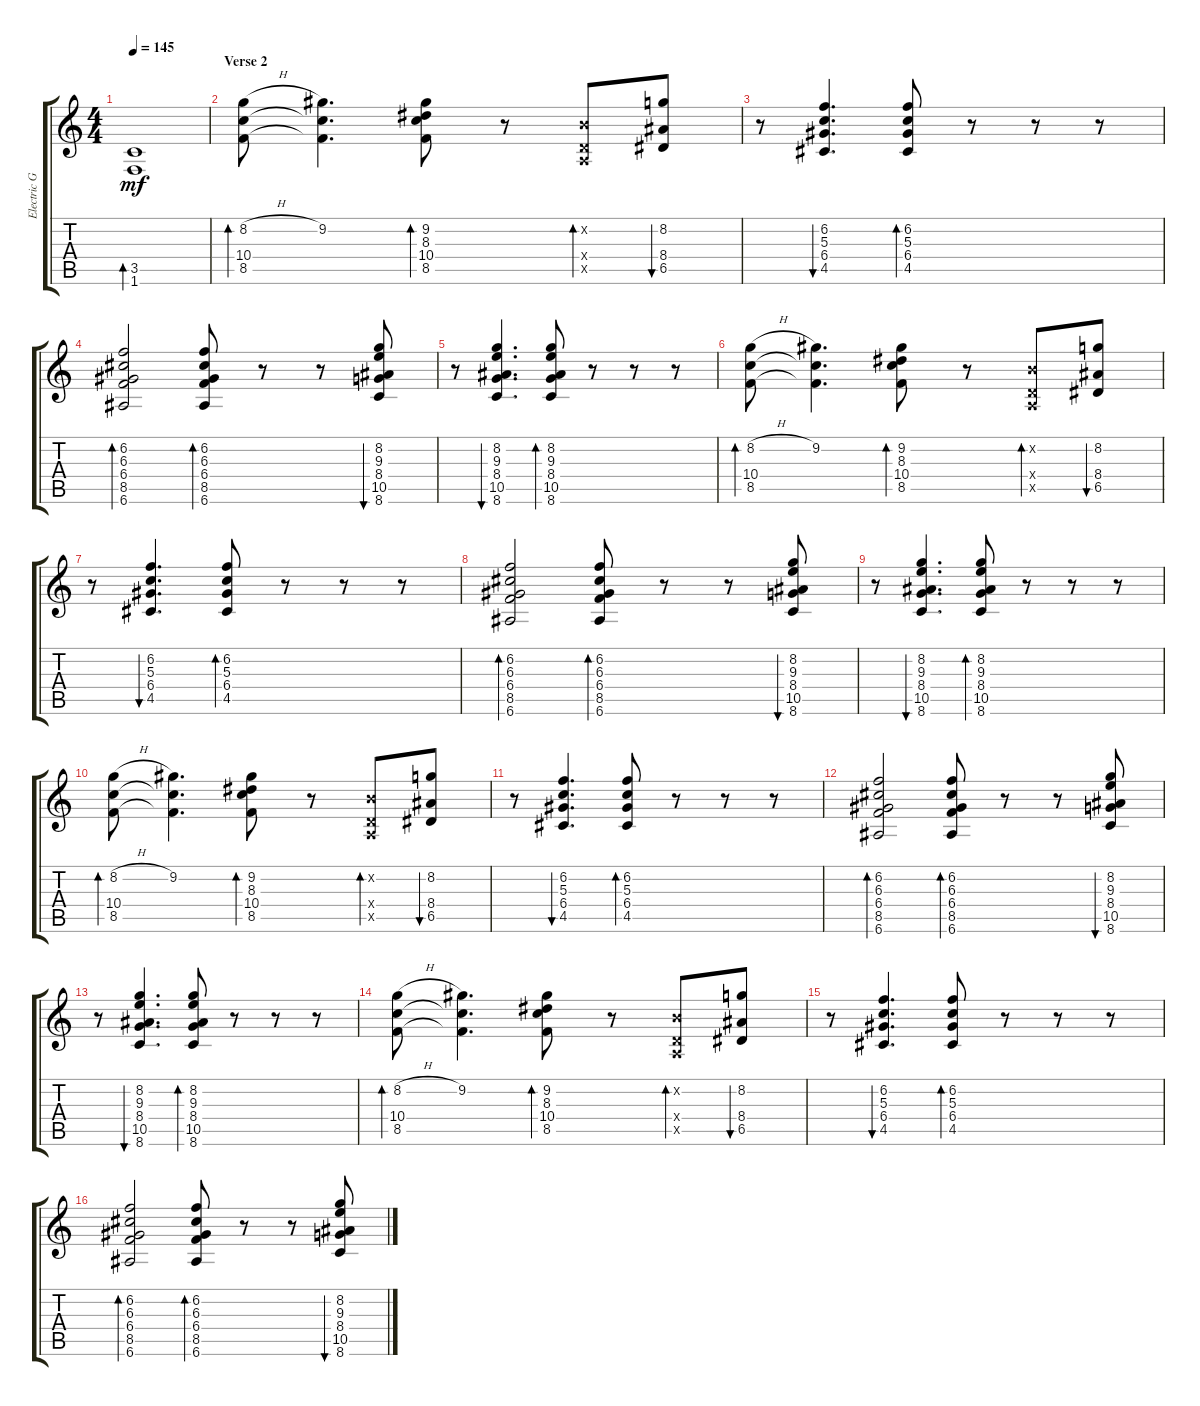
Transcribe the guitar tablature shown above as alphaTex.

\track ("Electric Guitar" "Electric G") {instrument electricguitarclean}
\staff {score tabs}
\tuning (E4 B3 G3 D3 A2 E2) {hide}
\ts (4 4)
\tempo 145
\clef g2
\ks c
(3.5 1.6).1{bd 30 dy mf} |
\section ("" "Verse 2")
(8.2{h} 10.4 8.5).8{bd 30} (9.2 10.4{t} 8.5{t}).4{d} (9.2 8.3 10.4 8.5).8{bd 30} r.8 (0.2{x} 0.4{x} 0.5{x}).8{bd 30} (8.2 8.4 6.5).8{bu 30} |
r.8 (6.2 5.3 6.4 4.5).4{d bu 30} (6.2 5.3 6.4 4.5).8{bd 30} r.8 r.8 r.8 |
(6.2 6.3 6.4 8.5 6.6).2{bd 30} (6.2 6.3 6.4 8.5 6.6).8{bd 30} r.8 r.8 (8.2 9.3 8.4 10.5 8.6).8{bu 30} |
r.8 (8.2 9.3 8.4 10.5 8.6).4{d bu 30} (8.2 9.3 8.4 10.5 8.6).8{bd 30} r.8 r.8 r.8 |
(8.2{h} 10.4 8.5).8{bd 30} (9.2 10.4{t} 8.5{t}).4{d} (9.2 8.3 10.4 8.5).8{bd 30} r.8 (0.2{x} 0.4{x} 0.5{x}).8{bd 30} (8.2 8.4 6.5).8{bu 30} |
r.8 (6.2 5.3 6.4 4.5).4{d bu 30} (6.2 5.3 6.4 4.5).8{bd 30} r.8 r.8 r.8 |
(6.2 6.3 6.4 8.5 6.6).2{bd 30} (6.2 6.3 6.4 8.5 6.6).8{bd 30} r.8 r.8 (8.2 9.3 8.4 10.5 8.6).8{bu 30} |
r.8 (8.2 9.3 8.4 10.5 8.6).4{d bu 30} (8.2 9.3 8.4 10.5 8.6).8{bd 30} r.8 r.8 r.8 |
(8.2{h} 10.4 8.5).8{bd 30} (9.2 10.4{t} 8.5{t}).4{d} (9.2 8.3 10.4 8.5).8{bd 30} r.8 (0.2{x} 0.4{x} 0.5{x}).8{bd 30} (8.2 8.4 6.5).8{bu 30} |
r.8 (6.2 5.3 6.4 4.5).4{d bu 30} (6.2 5.3 6.4 4.5).8{bd 30} r.8 r.8 r.8 |
(6.2 6.3 6.4 8.5 6.6).2{bd 30} (6.2 6.3 6.4 8.5 6.6).8{bd 30} r.8 r.8 (8.2 9.3 8.4 10.5 8.6).8{bu 30} |
r.8 (8.2 9.3 8.4 10.5 8.6).4{d bu 30} (8.2 9.3 8.4 10.5 8.6).8{bd 30} r.8 r.8 r.8 |
(8.2{h} 10.4 8.5).8{bd 30} (9.2 10.4{t} 8.5{t}).4{d} (9.2 8.3 10.4 8.5).8{bd 30} r.8 (0.2{x} 0.4{x} 0.5{x}).8{bd 30} (8.2 8.4 6.5).8{bu 30} |
r.8 (6.2 5.3 6.4 4.5).4{d bu 30} (6.2 5.3 6.4 4.5).8{bd 30} r.8 r.8 r.8 |
(6.2 6.3 6.4 8.5 6.6).2{bd 30} (6.2 6.3 6.4 8.5 6.6).8{bd 30} r.8 r.8 (8.2 9.3 8.4 10.5 8.6).8{bu 30}
